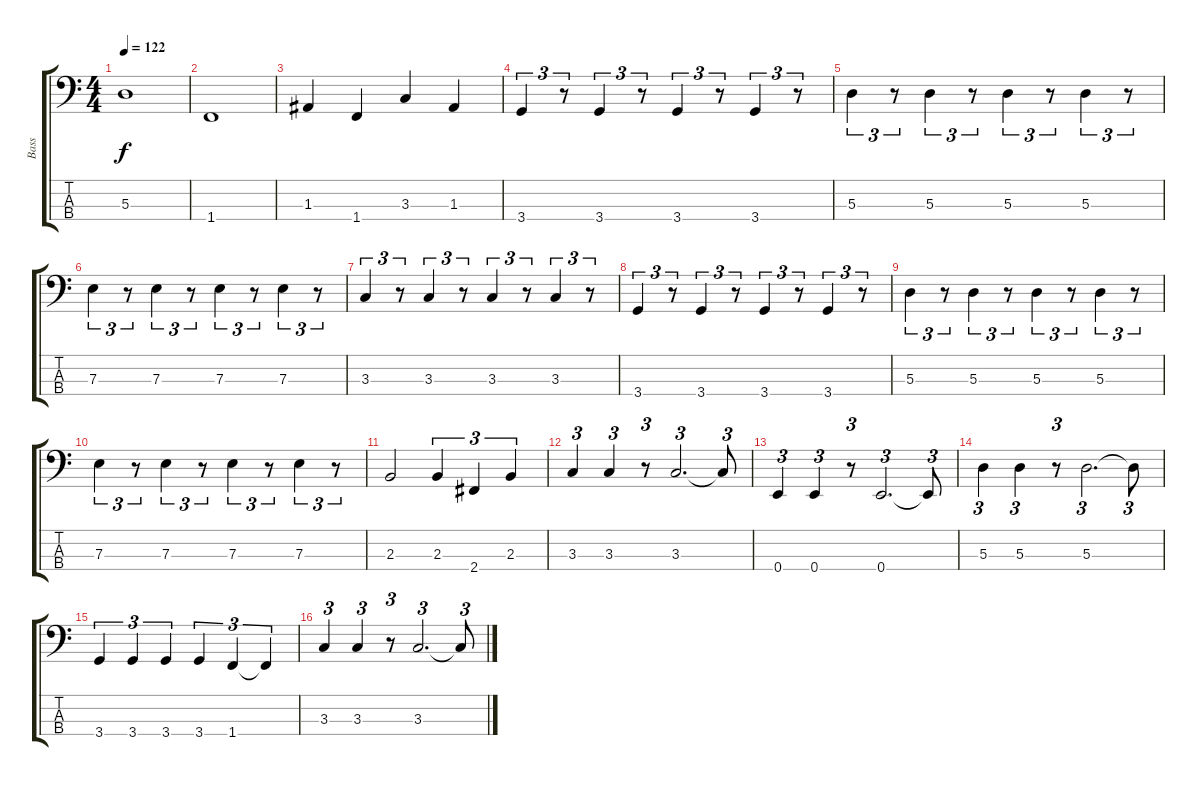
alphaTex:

\track ("Bass" "Bass") {instrument electricbassfinger}
\staff {score tabs}
\tuning (G2 D2 A1 E1) {hide}
\ts (4 4)
\tempo 122
\clef f4
\ks c
5.3.1{dy f} |
1.4.1 |
1.3.4 1.4.4 3.3.4 1.3.4 |
3.4.4{tu (3 2)} r.8{tu (3 2)} 3.4.4{tu (3 2)} r.8{tu (3 2)} 3.4.4{tu (3 2)} r.8{tu (3 2)} 3.4.4{tu (3 2)} r.8{tu (3 2)} |
5.3.4{tu (3 2)} r.8{tu (3 2)} 5.3.4{tu (3 2)} r.8{tu (3 2)} 5.3.4{tu (3 2)} r.8{tu (3 2)} 5.3.4{tu (3 2)} r.8{tu (3 2)} |
7.3.4{tu (3 2)} r.8{tu (3 2)} 7.3.4{tu (3 2)} r.8{tu (3 2)} 7.3.4{tu (3 2)} r.8{tu (3 2)} 7.3.4{tu (3 2)} r.8{tu (3 2)} |
3.3.4{tu (3 2)} r.8{tu (3 2)} 3.3.4{tu (3 2)} r.8{tu (3 2)} 3.3.4{tu (3 2)} r.8{tu (3 2)} 3.3.4{tu (3 2)} r.8{tu (3 2)} |
3.4.4{tu (3 2)} r.8{tu (3 2)} 3.4.4{tu (3 2)} r.8{tu (3 2)} 3.4.4{tu (3 2)} r.8{tu (3 2)} 3.4.4{tu (3 2)} r.8{tu (3 2)} |
5.3.4{tu (3 2)} r.8{tu (3 2)} 5.3.4{tu (3 2)} r.8{tu (3 2)} 5.3.4{tu (3 2)} r.8{tu (3 2)} 5.3.4{tu (3 2)} r.8{tu (3 2)} |
7.3.4{tu (3 2)} r.8{tu (3 2)} 7.3.4{tu (3 2)} r.8{tu (3 2)} 7.3.4{tu (3 2)} r.8{tu (3 2)} 7.3.4{tu (3 2)} r.8{tu (3 2)} |
2.3.2 2.3.4{tu (3 2)} 2.4.4{tu (3 2)} 2.3.4{tu (3 2)} |
3.3.4{tu (3 2)} 3.3.4{tu (3 2)} r.8{tu (3 2)} 3.3.2{d tu (3 2)} 3.3{t}.8{tu (3 2)} |
0.4.4{tu (3 2)} 0.4.4{tu (3 2)} r.8{tu (3 2)} 0.4.2{d tu (3 2)} 0.4{t}.8{tu (3 2)} |
5.3.4{tu (3 2)} 5.3.4{tu (3 2)} r.8{tu (3 2)} 5.3.2{d tu (3 2)} 5.3{t}.8{tu (3 2)} |
3.4.4{tu (3 2)} 3.4.4{tu (3 2)} 3.4.4{tu (3 2)} 3.4.4{tu (3 2)} 1.4.4{tu (3 2)} 1.4{t}.4{tu (3 2)} |
3.3.4{tu (3 2)} 3.3.4{tu (3 2)} r.8{tu (3 2)} 3.3.2{d tu (3 2)} 3.3{t}.8{tu (3 2)}
